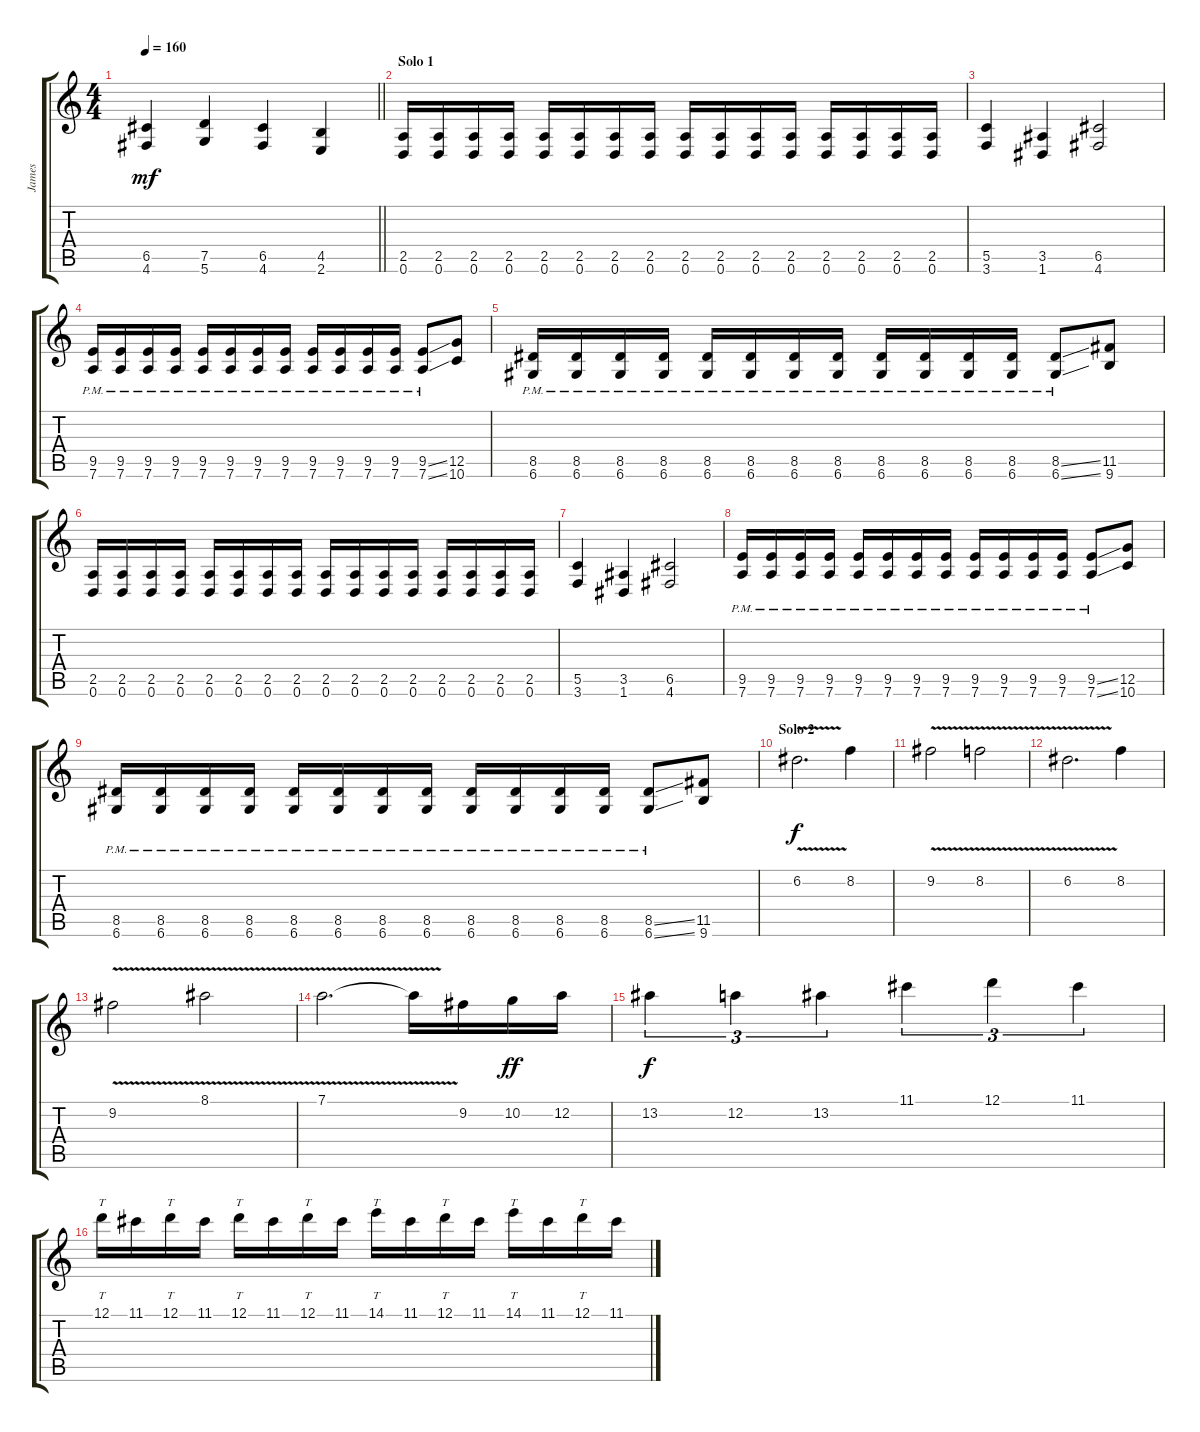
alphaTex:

\track ("James" "James") {instrument distortionguitar}
\staff {score tabs}
\tuning (D4 A3 F3 C3 G2 D2) {hide}
\ts (4 4)
\tempo 160
\clef g2
\barLineRight lightlight
\ks c
(6.5 4.6).4{dy mf} (7.5 5.6).4 (6.5 4.6).4 (4.5 2.6).4 |
\section ("" "Solo 1")
(2.5 0.6).16{volume 9} (2.5 0.6).16 (2.5 0.6).16 (2.5 0.6).16 (2.5 0.6).16 (2.5 0.6).16 (2.5 0.6).16 (2.5 0.6).16 (2.5 0.6).16 (2.5 0.6).16 (2.5 0.6).16 (2.5 0.6).16 (2.5 0.6).16 (2.5 0.6).16 (2.5 0.6).16 (2.5 0.6).16 |
(5.5 3.6).4 (3.5 1.6).4 (6.5 4.6).2 |
(9.5{pm} 7.6{pm}).16 (9.5{pm} 7.6{pm}).16 (9.5{pm} 7.6{pm}).16 (9.5{pm} 7.6{pm}).16 (9.5{pm} 7.6{pm}).16 (9.5{pm} 7.6{pm}).16 (9.5{pm} 7.6{pm}).16 (9.5{pm} 7.6{pm}).16 (9.5{pm} 7.6{pm}).16 (9.5{pm} 7.6{pm}).16 (9.5{pm} 7.6{pm}).16 (9.5{pm} 7.6{pm}).16 (9.5{ss pm} 7.6{ss pm}).8 (12.5 10.6).8 |
(8.5{pm} 6.6{pm}).16 (8.5{pm} 6.6{pm}).16 (8.5{pm} 6.6{pm}).16 (8.5{pm} 6.6{pm}).16 (8.5{pm} 6.6{pm}).16 (8.5{pm} 6.6{pm}).16 (8.5{pm} 6.6{pm}).16 (8.5{pm} 6.6{pm}).16 (8.5{pm} 6.6{pm}).16 (8.5{pm} 6.6{pm}).16 (8.5{pm} 6.6{pm}).16 (8.5{pm} 6.6{pm}).16 (8.5{ss pm} 6.6{ss pm}).8 (11.5 9.6).8 |
(2.5 0.6).16 (2.5 0.6).16 (2.5 0.6).16 (2.5 0.6).16 (2.5 0.6).16 (2.5 0.6).16 (2.5 0.6).16 (2.5 0.6).16 (2.5 0.6).16 (2.5 0.6).16 (2.5 0.6).16 (2.5 0.6).16 (2.5 0.6).16 (2.5 0.6).16 (2.5 0.6).16 (2.5 0.6).16 |
(5.5 3.6).4 (3.5 1.6).4 (6.5 4.6).2 |
(9.5{pm} 7.6{pm}).16 (9.5{pm} 7.6{pm}).16 (9.5{pm} 7.6{pm}).16 (9.5{pm} 7.6{pm}).16 (9.5{pm} 7.6{pm}).16 (9.5{pm} 7.6{pm}).16 (9.5{pm} 7.6{pm}).16 (9.5{pm} 7.6{pm}).16 (9.5{pm} 7.6{pm}).16 (9.5{pm} 7.6{pm}).16 (9.5{pm} 7.6{pm}).16 (9.5{pm} 7.6{pm}).16 (9.5{ss pm} 7.6{ss pm}).8 (12.5 10.6).8 |
(8.5{pm} 6.6{pm}).16 (8.5{pm} 6.6{pm}).16 (8.5{pm} 6.6{pm}).16 (8.5{pm} 6.6{pm}).16 (8.5{pm} 6.6{pm}).16 (8.5{pm} 6.6{pm}).16 (8.5{pm} 6.6{pm}).16 (8.5{pm} 6.6{pm}).16 (8.5{pm} 6.6{pm}).16 (8.5{pm} 6.6{pm}).16 (8.5{pm} 6.6{pm}).16 (8.5{pm} 6.6{pm}).16 (8.5{ss pm} 6.6{ss pm}).8 (11.5 9.6).8 |
\section ("" "Solo 2")
6.2{v}.2{d dy f volume 11 instrument overdrivenguitar} 8.2.4 |
9.2{v}.2 8.2{v}.2 |
6.2{v}.2{d} 8.2.4 |
9.2{v}.2 8.1{v}.2 |
7.1{v}.2{d} 7.1{t}.16 9.2.16 10.2.16{dy ff} 12.2.16 |
13.2.4{tu (3 2) dy f} 12.2.4{tu (3 2)} 13.2.4{tu (3 2)} 11.1.4{tu (3 2)} 12.1.4{tu (3 2)} 11.1.4{tu (3 2)} |
12.1.16{tt} 11.1.16 12.1.16{tt} 11.1.16 12.1.16{tt} 11.1.16 12.1.16{tt} 11.1.16 14.1.16{tt} 11.1.16 12.1.16{tt} 11.1.16 14.1.16{tt} 11.1.16 12.1.16{tt} 11.1.16
